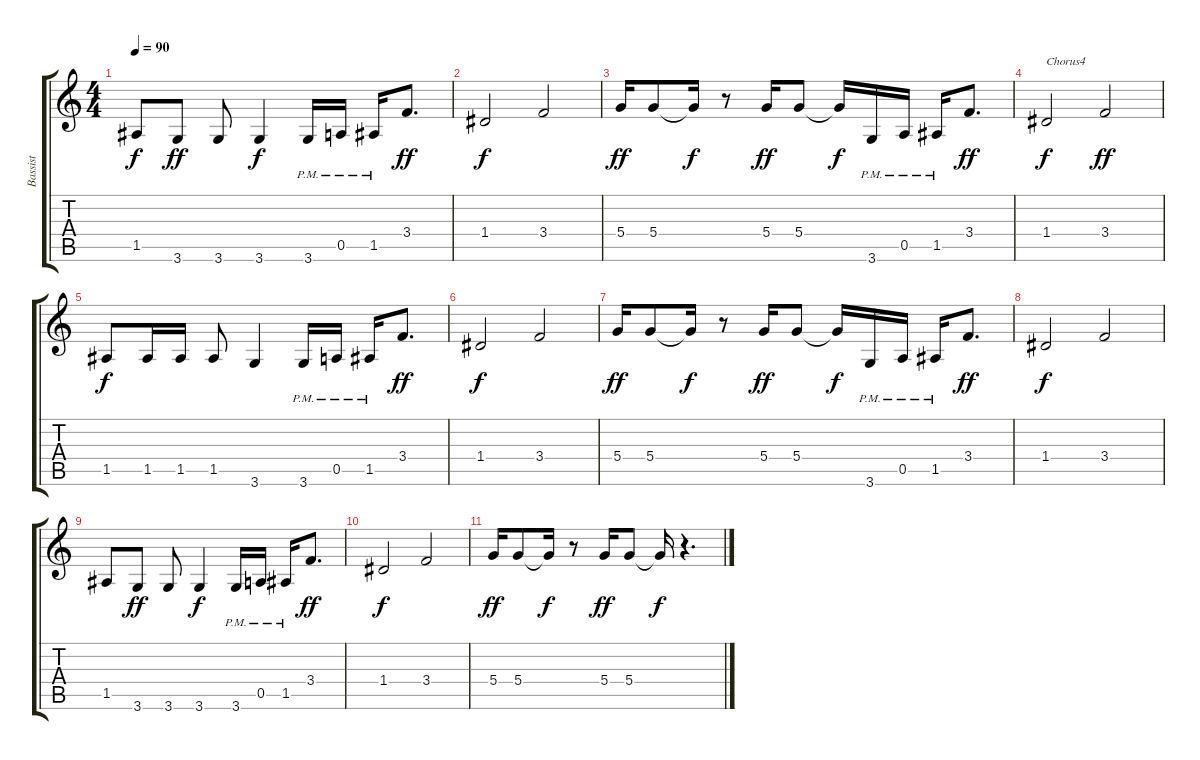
\track ("Bassist" "Bassist") {instrument electricbasspick}
\staff {score tabs}
\tuning (E4 B3 G3 D3 A2 E2) {hide}
\ts (4 4)
\tempo 90
\clef g2
\ks c
1.5.8{dy f} 3.6.8{dy ff} 3.6.8 3.6.4{dy f} 3.6{pm}.16 0.5{pm}.16 1.5{pm}.16 3.4.8{d dy ff} |
1.4.2{dy f} 3.4.2 |
5.4.16{dy ff} 5.4.8 5.4{t}.16{dy f} r.8 5.4.16{dy ff} 5.4.8 5.4{t}.16{dy f} 3.6{pm}.16 0.5{pm}.16 1.5{pm}.16 3.4.8{d dy ff} |
1.4.2{txt "Chorus4" dy f} 3.4.2{dy ff} |
1.5.8{dy f} 1.5.16 1.5.16 1.5.8 3.6.4 3.6{pm}.16 0.5{pm}.16 1.5{pm}.16 3.4.8{d dy ff} |
1.4.2{dy f} 3.4.2 |
5.4.16{dy ff} 5.4.8 5.4{t}.16{dy f} r.8 5.4.16{dy ff} 5.4.8 5.4{t}.16{dy f} 3.6{pm}.16 0.5{pm}.16 1.5{pm}.16 3.4.8{d dy ff} |
1.4.2{dy f} 3.4.2 |
1.5.8 3.6.8{dy ff} 3.6.8 3.6.4{dy f} 3.6{pm}.16 0.5{pm}.16 1.5{pm}.16 3.4.8{d dy ff} |
1.4.2{dy f} 3.4.2 |
5.4.16{dy ff} 5.4.8 5.4{t}.16{dy f} r.8 5.4.16{dy ff} 5.4.8 5.4{t}.16{dy f} r.4{d}
